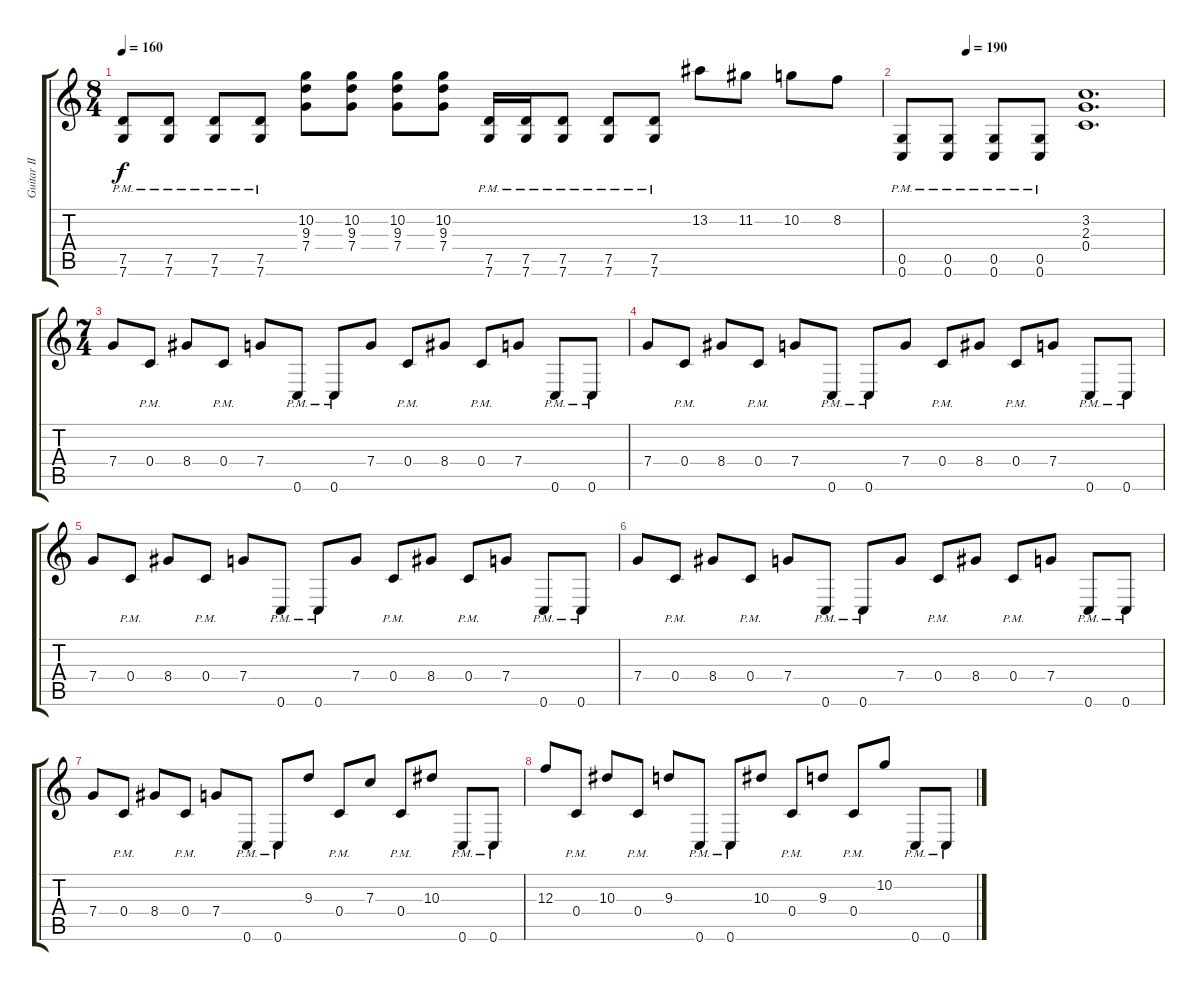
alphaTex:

\track ("Guitar II" "Guitar II") {instrument overdrivenguitar}
\staff {score tabs}
\tuning (D4 A3 F3 C3 G2 C2) {hide}
\ts (8 4)
\tempo 160
\clef g2
\ks c
(7.5{pm} 7.6{pm}).8{dy f} (7.5{pm} 7.6{pm}).8 (7.5{pm} 7.6{pm}).8 (7.5{pm} 7.6{pm}).8 (10.2 9.3 7.4).8 (10.2 9.3 7.4).8 (10.2 9.3 7.4).8 (10.2 9.3 7.4).8 (7.5{pm} 7.6{pm}).16 (7.5{pm} 7.6{pm}).16 (7.5{pm} 7.6{pm}).8 (7.5{pm} 7.6{pm}).8 (7.5{pm} 7.6{pm}).8 13.2.8 11.2.8 10.2.8 8.2.8 |
\tempo (190 0.25)
(0.5{pm} 0.6{pm}).8 (0.5{pm} 0.6{pm}).8 (0.5{pm} 0.6{pm}).8 (0.5{pm} 0.6{pm}).8 (3.2 2.3 0.4).1{d} |
\ts (7 4)
7.4.8 0.4{pm}.8 8.4.8 0.4{pm}.8 7.4.8 0.6{pm}.8 0.6{pm}.8 7.4.8 0.4{pm}.8 8.4.8 0.4{pm}.8 7.4.8 0.6{pm}.8 0.6{pm}.8 |
7.4.8 0.4{pm}.8 8.4.8 0.4{pm}.8 7.4.8 0.6{pm}.8 0.6{pm}.8 7.4.8 0.4{pm}.8 8.4.8 0.4{pm}.8 7.4.8 0.6{pm}.8 0.6{pm}.8 |
7.4.8{balance 13} 0.4{pm}.8 8.4.8 0.4{pm}.8 7.4.8 0.6{pm}.8 0.6{pm}.8 7.4.8 0.4{pm}.8 8.4.8 0.4{pm}.8 7.4.8 0.6{pm}.8 0.6{pm}.8 |
7.4.8 0.4{pm}.8 8.4.8 0.4{pm}.8 7.4.8 0.6{pm}.8 0.6{pm}.8 7.4.8 0.4{pm}.8 8.4.8 0.4{pm}.8 7.4.8 0.6{pm}.8 0.6{pm}.8 |
7.4.8 0.4{pm}.8 8.4.8 0.4{pm}.8 7.4.8 0.6{pm}.8 0.6{pm}.8 9.3.8 0.4{pm}.8 7.3.8 0.4{pm}.8 10.3.8 0.6{pm}.8 0.6{pm}.8 |
12.3.8 0.4{pm}.8 10.3.8 0.4{pm}.8 9.3.8 0.6{pm}.8 0.6{pm}.8 10.3.8 0.4{pm}.8 9.3.8 0.4{pm}.8 10.2.8 0.6{pm}.8 0.6{pm}.8
